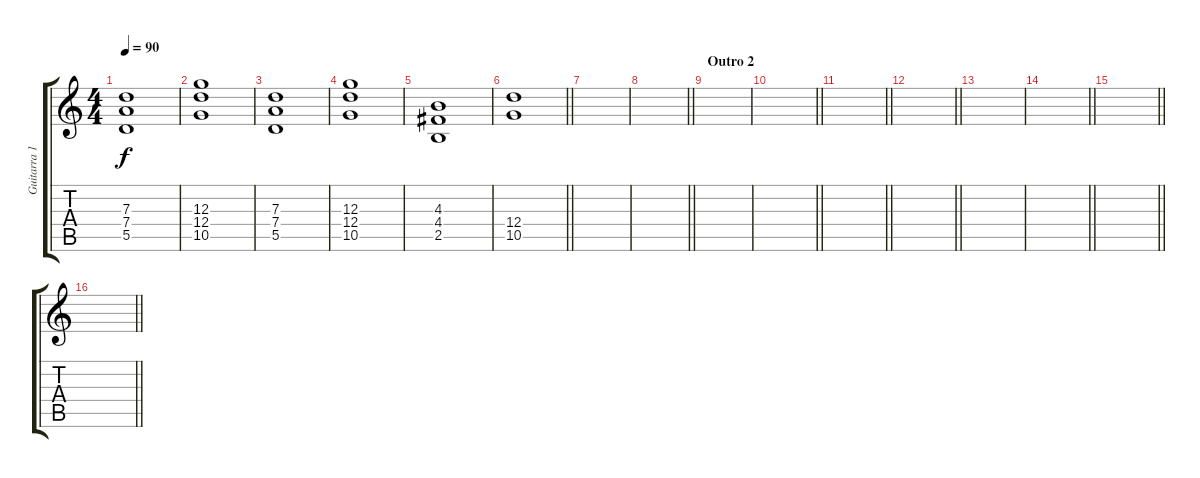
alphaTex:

\track ("Guitarra 1" "Guitarra 1") {instrument overdrivenguitar}
\staff {score tabs}
\tuning (E4 B3 G3 D3 A2 D2) {hide}
\ts (4 4)
\tempo 90
\clef g2
\ks c
(7.3 7.4 5.5).1{dy f} |
(12.3 12.4 10.5).1 |
(7.3 7.4 5.5).1 |
(12.3 12.4 10.5).1 |
(4.3 4.4 2.5).1 |
\barLineRight lightlight
(12.4 10.5).1 |
|
\barLineRight lightlight
|
\section ("" "Outro 2")
|
\barLineRight lightlight
|
\barLineRight lightlight
|
\barLineRight lightlight
|
|
\barLineRight lightlight
|
\barLineRight lightlight
|
\barLineRight lightlight
